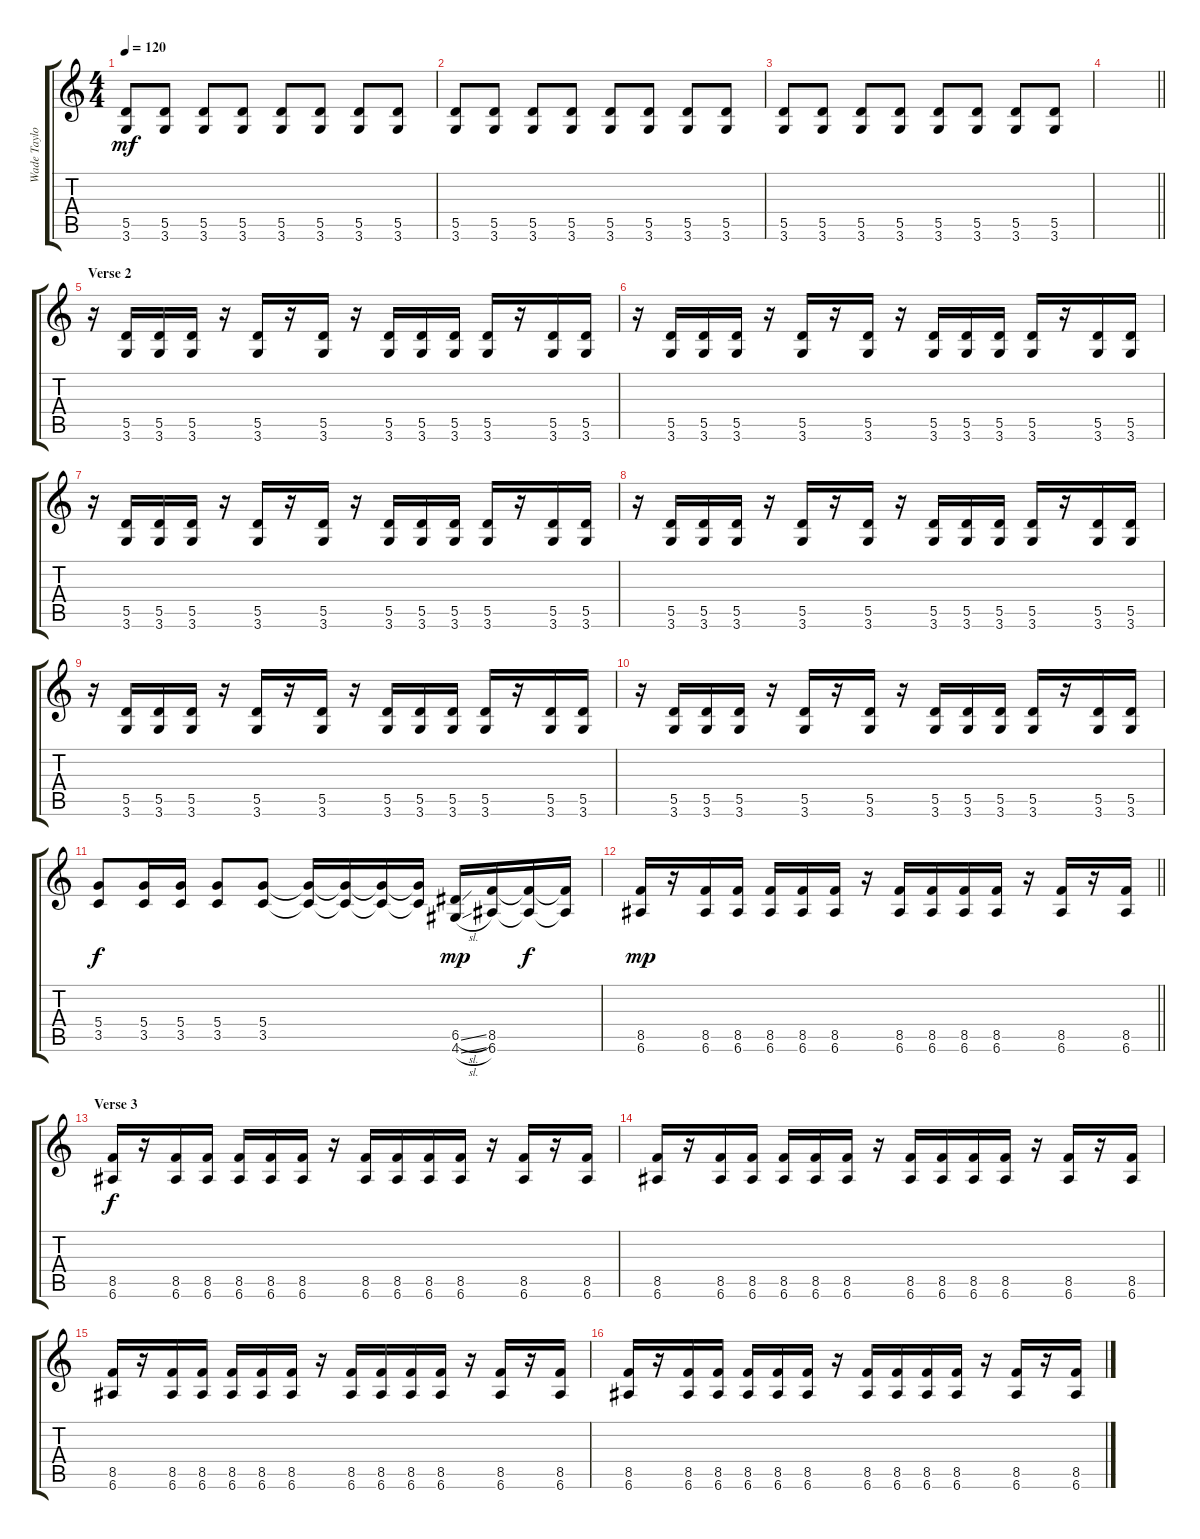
\track ("Wade Taylor" "Wade Taylo") {instrument overdrivenguitar}
\staff {score tabs}
\tuning (E4 B3 G3 D3 A2 E2) {hide}
\ts (4 4)
\tempo 120
\clef g2
\ks c
(5.5 3.6).8{dy mf} (5.5 3.6).8 (5.5 3.6).8 (5.5 3.6).8 (5.5 3.6).8 (5.5 3.6).8 (5.5 3.6).8 (5.5 3.6).8 |
(5.5 3.6).8 (5.5 3.6).8 (5.5 3.6).8 (5.5 3.6).8 (5.5 3.6).8 (5.5 3.6).8 (5.5 3.6).8 (5.5 3.6).8 |
(5.5 3.6).8 (5.5 3.6).8 (5.5 3.6).8 (5.5 3.6).8 (5.5 3.6).8 (5.5 3.6).8 (5.5 3.6).8 (5.5 3.6).8 |
\barLineRight lightlight
|
\section ("" "Verse 2")
r.16 (5.5 3.6).16 (5.5 3.6).16 (5.5 3.6).16 r.16 (5.5 3.6).16 r.16 (5.5 3.6).16 r.16 (5.5 3.6).16 (5.5 3.6).16 (5.5 3.6).16 (5.5 3.6).16 r.16 (5.5 3.6).16 (5.5 3.6).16 |
r.16 (5.5 3.6).16 (5.5 3.6).16 (5.5 3.6).16 r.16 (5.5 3.6).16 r.16 (5.5 3.6).16 r.16 (5.5 3.6).16 (5.5 3.6).16 (5.5 3.6).16 (5.5 3.6).16 r.16 (5.5 3.6).16 (5.5 3.6).16 |
r.16 (5.5 3.6).16 (5.5 3.6).16 (5.5 3.6).16 r.16 (5.5 3.6).16 r.16 (5.5 3.6).16 r.16 (5.5 3.6).16 (5.5 3.6).16 (5.5 3.6).16 (5.5 3.6).16 r.16 (5.5 3.6).16 (5.5 3.6).16 |
r.16 (5.5 3.6).16 (5.5 3.6).16 (5.5 3.6).16 r.16 (5.5 3.6).16 r.16 (5.5 3.6).16 r.16 (5.5 3.6).16 (5.5 3.6).16 (5.5 3.6).16 (5.5 3.6).16 r.16 (5.5 3.6).16 (5.5 3.6).16 |
r.16 (5.5 3.6).16 (5.5 3.6).16 (5.5 3.6).16 r.16 (5.5 3.6).16 r.16 (5.5 3.6).16 r.16 (5.5 3.6).16 (5.5 3.6).16 (5.5 3.6).16 (5.5 3.6).16 r.16 (5.5 3.6).16 (5.5 3.6).16 |
r.16 (5.5 3.6).16 (5.5 3.6).16 (5.5 3.6).16 r.16 (5.5 3.6).16 r.16 (5.5 3.6).16 r.16 (5.5 3.6).16 (5.5 3.6).16 (5.5 3.6).16 (5.5 3.6).16 r.16 (5.5 3.6).16 (5.5 3.6).16 |
(5.4 3.5).8{dy f} (5.4 3.5).16 (5.4 3.5).16 (5.4 3.5).8 (5.4 3.5).8 (5.4{t} 3.5{t}).16 (5.4{t} 3.5{t}).16 (5.4{t} 3.5{t}).16 (5.4{t} 3.5{t}).16 (6.5{sl} 4.6{sl}).16{dy mp} (8.5 6.6).16 (8.5{t} 6.6{t}).16{dy f} (8.5{t} 6.6{t}).16 |
\barLineRight lightlight
(8.5 6.6).16{dy mp} r.16 (8.5 6.6).16 (8.5 6.6).16 (8.5 6.6).16 (8.5 6.6).16 (8.5 6.6).16 r.16 (8.5 6.6).16 (8.5 6.6).16 (8.5 6.6).16 (8.5 6.6).16 r.16 (8.5 6.6).16 r.16 (8.5 6.6).16 |
\section ("" "Verse 3")
(8.5 6.6).16{dy f} r.16 (8.5 6.6).16 (8.5 6.6).16 (8.5 6.6).16 (8.5 6.6).16 (8.5 6.6).16 r.16 (8.5 6.6).16 (8.5 6.6).16 (8.5 6.6).16 (8.5 6.6).16 r.16 (8.5 6.6).16 r.16 (8.5 6.6).16 |
(8.5 6.6).16 r.16 (8.5 6.6).16 (8.5 6.6).16 (8.5 6.6).16 (8.5 6.6).16 (8.5 6.6).16 r.16 (8.5 6.6).16 (8.5 6.6).16 (8.5 6.6).16 (8.5 6.6).16 r.16 (8.5 6.6).16 r.16 (8.5 6.6).16 |
(8.5 6.6).16 r.16 (8.5 6.6).16 (8.5 6.6).16 (8.5 6.6).16 (8.5 6.6).16 (8.5 6.6).16 r.16 (8.5 6.6).16 (8.5 6.6).16 (8.5 6.6).16 (8.5 6.6).16 r.16 (8.5 6.6).16 r.16 (8.5 6.6).16 |
(8.5 6.6).16 r.16 (8.5 6.6).16 (8.5 6.6).16 (8.5 6.6).16 (8.5 6.6).16 (8.5 6.6).16 r.16 (8.5 6.6).16 (8.5 6.6).16 (8.5 6.6).16 (8.5 6.6).16 r.16 (8.5 6.6).16 r.16 (8.5 6.6).16
